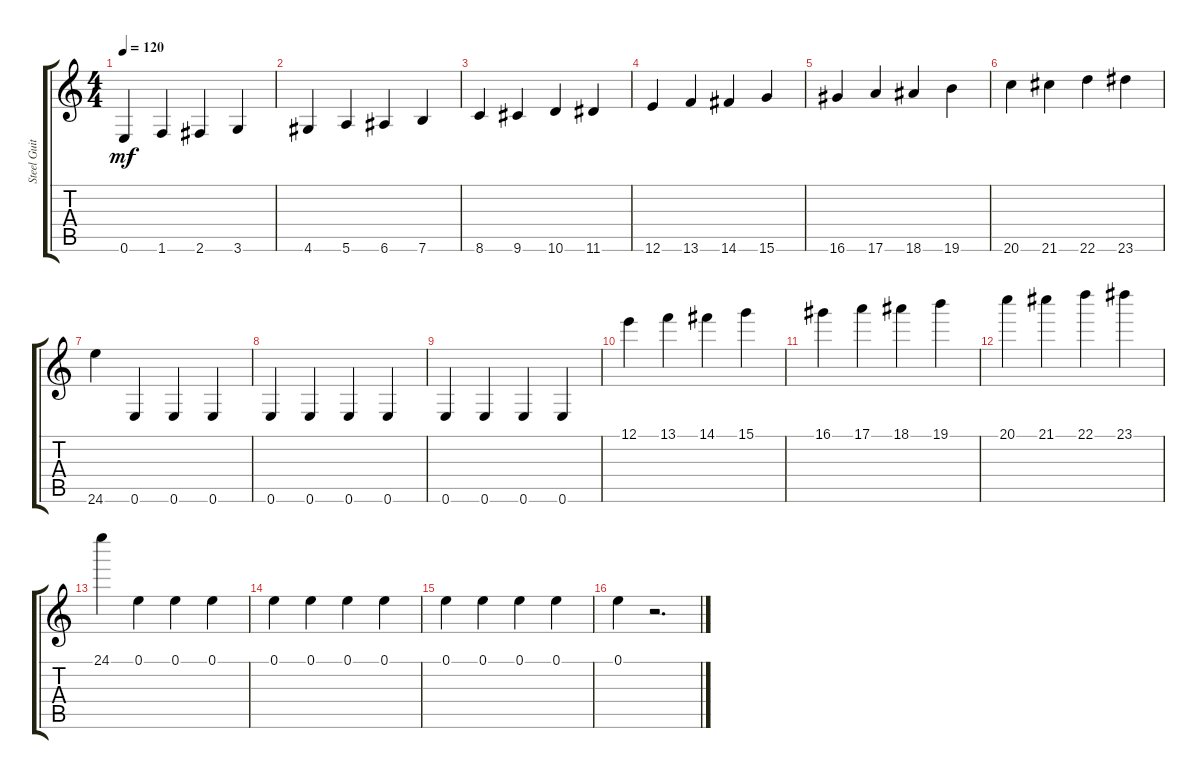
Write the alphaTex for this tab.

\track ("Steel Guitar" "Steel Guit") {instrument acousticguitarsteel}
\staff {score tabs}
\tuning (E4 B3 G3 D3 A2 E2) {hide}
\ts (4 4)
\tempo 120
\clef g2
\ks c
0.6.4{dy mf instrument acousticguitarsteel} 1.6.4 2.6.4 3.6.4 |
4.6.4 5.6.4 6.6.4 7.6.4 |
8.6.4 9.6.4 10.6.4 11.6.4 |
12.6.4 13.6.4 14.6.4 15.6.4 |
16.6.4 17.6.4 18.6.4 19.6.4 |
20.6.4 21.6.4 22.6.4 23.6.4 |
24.6.4 0.6.4 0.6.4 0.6.4 |
0.6.4 0.6.4 0.6.4 0.6.4 |
0.6.4 0.6.4 0.6.4 0.6.4 |
12.1.4 13.1.4 14.1.4 15.1.4 |
16.1.4 17.1.4 18.1.4 19.1.4 |
20.1.4 21.1.4 22.1.4 23.1.4 |
24.1.4 0.1.4 0.1.4 0.1.4 |
0.1.4 0.1.4 0.1.4 0.1.4 |
0.1.4 0.1.4 0.1.4 0.1.4 |
0.1.4 r.2{d}
